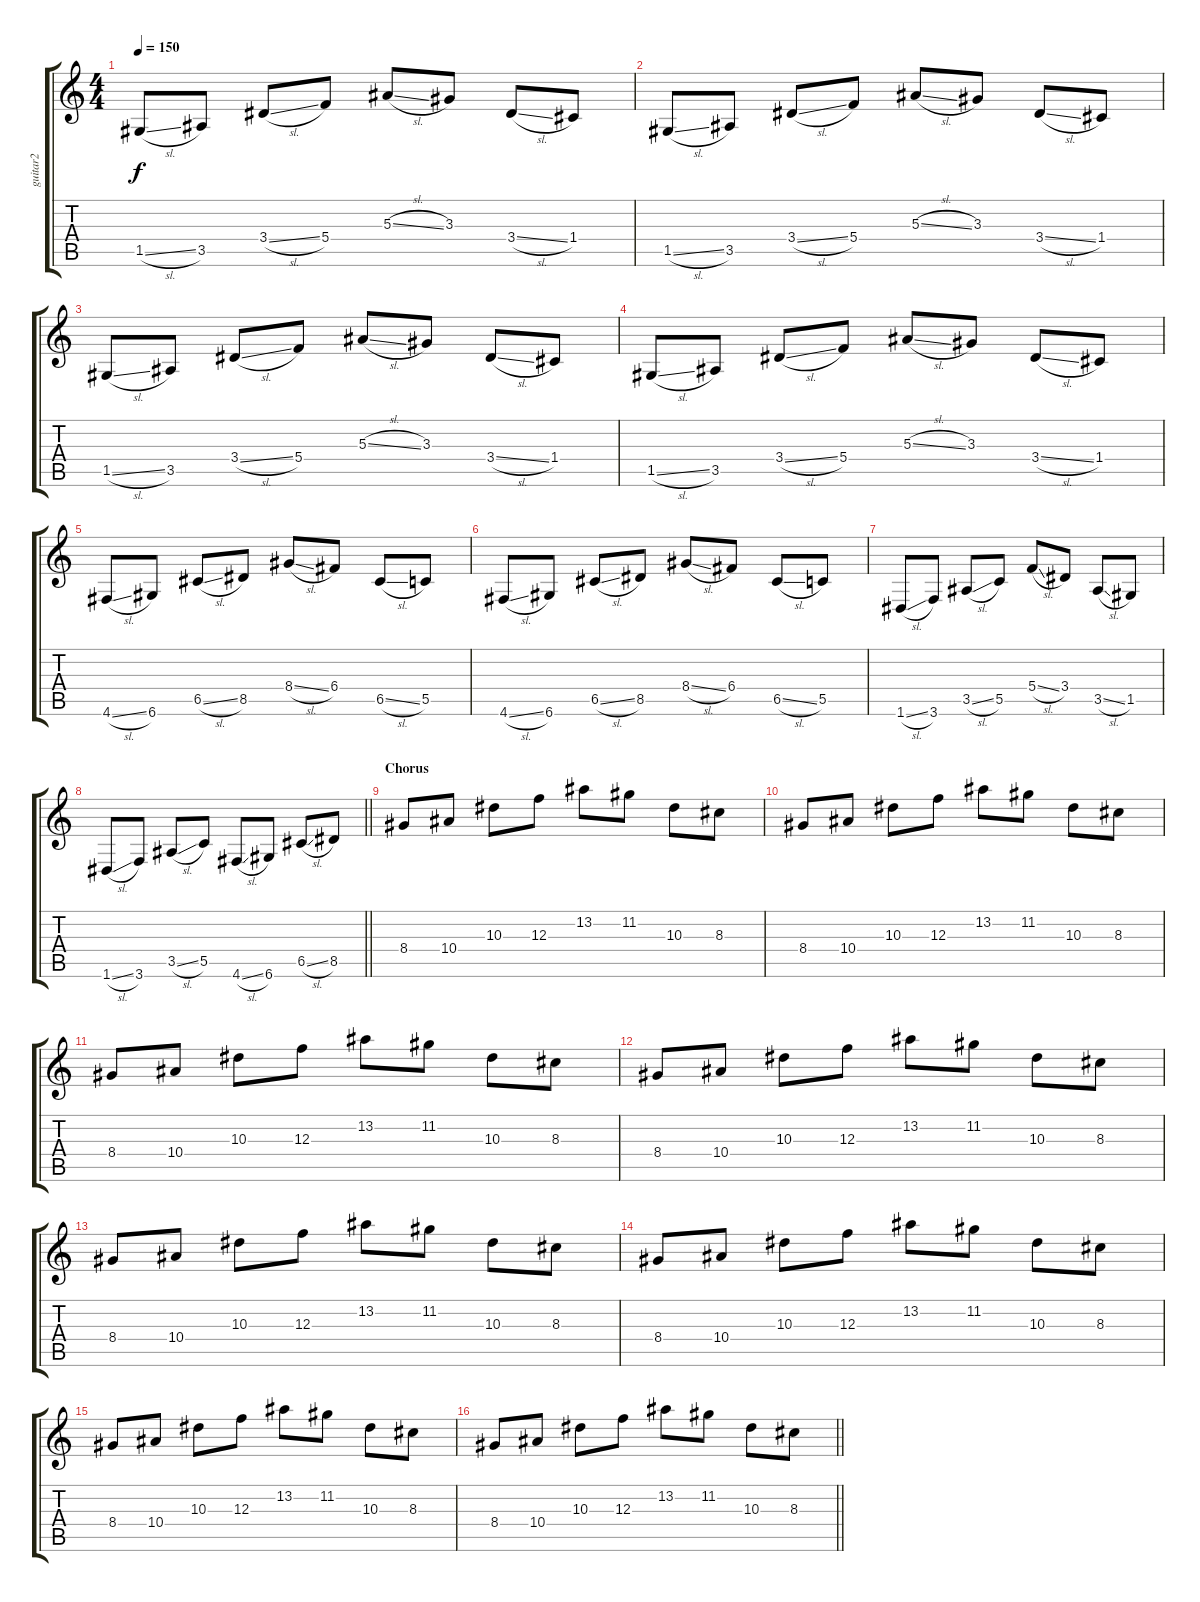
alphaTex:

\track ("guitar2" "guitar2") {instrument electricguitarjazz}
\staff {score tabs}
\tuning (D4 A3 F3 C3 G2 D2) {hide}
\ts (4 4)
\section ("" "")
\tempo 150
\clef g2
\ks c
1.5{sl}.8{dy f} 3.5.8 3.4{sl}.8 5.4.8 5.3{sl}.8 3.3.8 3.4{sl}.8 1.4.8 |
1.5{sl}.8 3.5.8 3.4{sl}.8 5.4.8 5.3{sl}.8 3.3.8 3.4{sl}.8 1.4.8 |
1.5{sl}.8 3.5.8 3.4{sl}.8 5.4.8 5.3{sl}.8 3.3.8 3.4{sl}.8 1.4.8 |
1.5{sl}.8 3.5.8 3.4{sl}.8 5.4.8 5.3{sl}.8 3.3.8 3.4{sl}.8 1.4.8 |
4.6{sl}.8 6.6.8 6.5{sl}.8 8.5.8 8.4{sl}.8 6.4.8 6.5{sl}.8 5.5.8 |
4.6{sl}.8 6.6.8 6.5{sl}.8 8.5.8 8.4{sl}.8 6.4.8 6.5{sl}.8 5.5.8 |
1.6{sl}.8 3.6.8 3.5{sl}.8 5.5.8 5.4{sl}.8 3.4.8 3.5{sl}.8 1.5.8 |
\barLineRight lightlight
1.6{sl}.8 3.6.8 3.5{sl}.8 5.5.8 4.6{sl}.8 6.6.8 6.5{sl}.8 8.5.8 |
\section ("" "Chorus")
8.4.8{instrument overdrivenguitar} 10.4.8 10.3.8 12.3.8 13.2.8 11.2.8 10.3.8 8.3.8 |
8.4.8 10.4.8 10.3.8 12.3.8 13.2.8 11.2.8 10.3.8 8.3.8 |
8.4.8 10.4.8 10.3.8 12.3.8 13.2.8 11.2.8 10.3.8 8.3.8 |
8.4.8 10.4.8 10.3.8 12.3.8 13.2.8 11.2.8 10.3.8 8.3.8 |
8.4.8 10.4.8 10.3.8 12.3.8 13.2.8 11.2.8 10.3.8 8.3.8 |
8.4.8 10.4.8 10.3.8 12.3.8 13.2.8 11.2.8 10.3.8 8.3.8 |
8.4.8 10.4.8 10.3.8 12.3.8 13.2.8 11.2.8 10.3.8 8.3.8 |
\barLineRight lightlight
8.4.8 10.4.8 10.3.8 12.3.8 13.2.8 11.2.8 10.3.8 8.3.8
